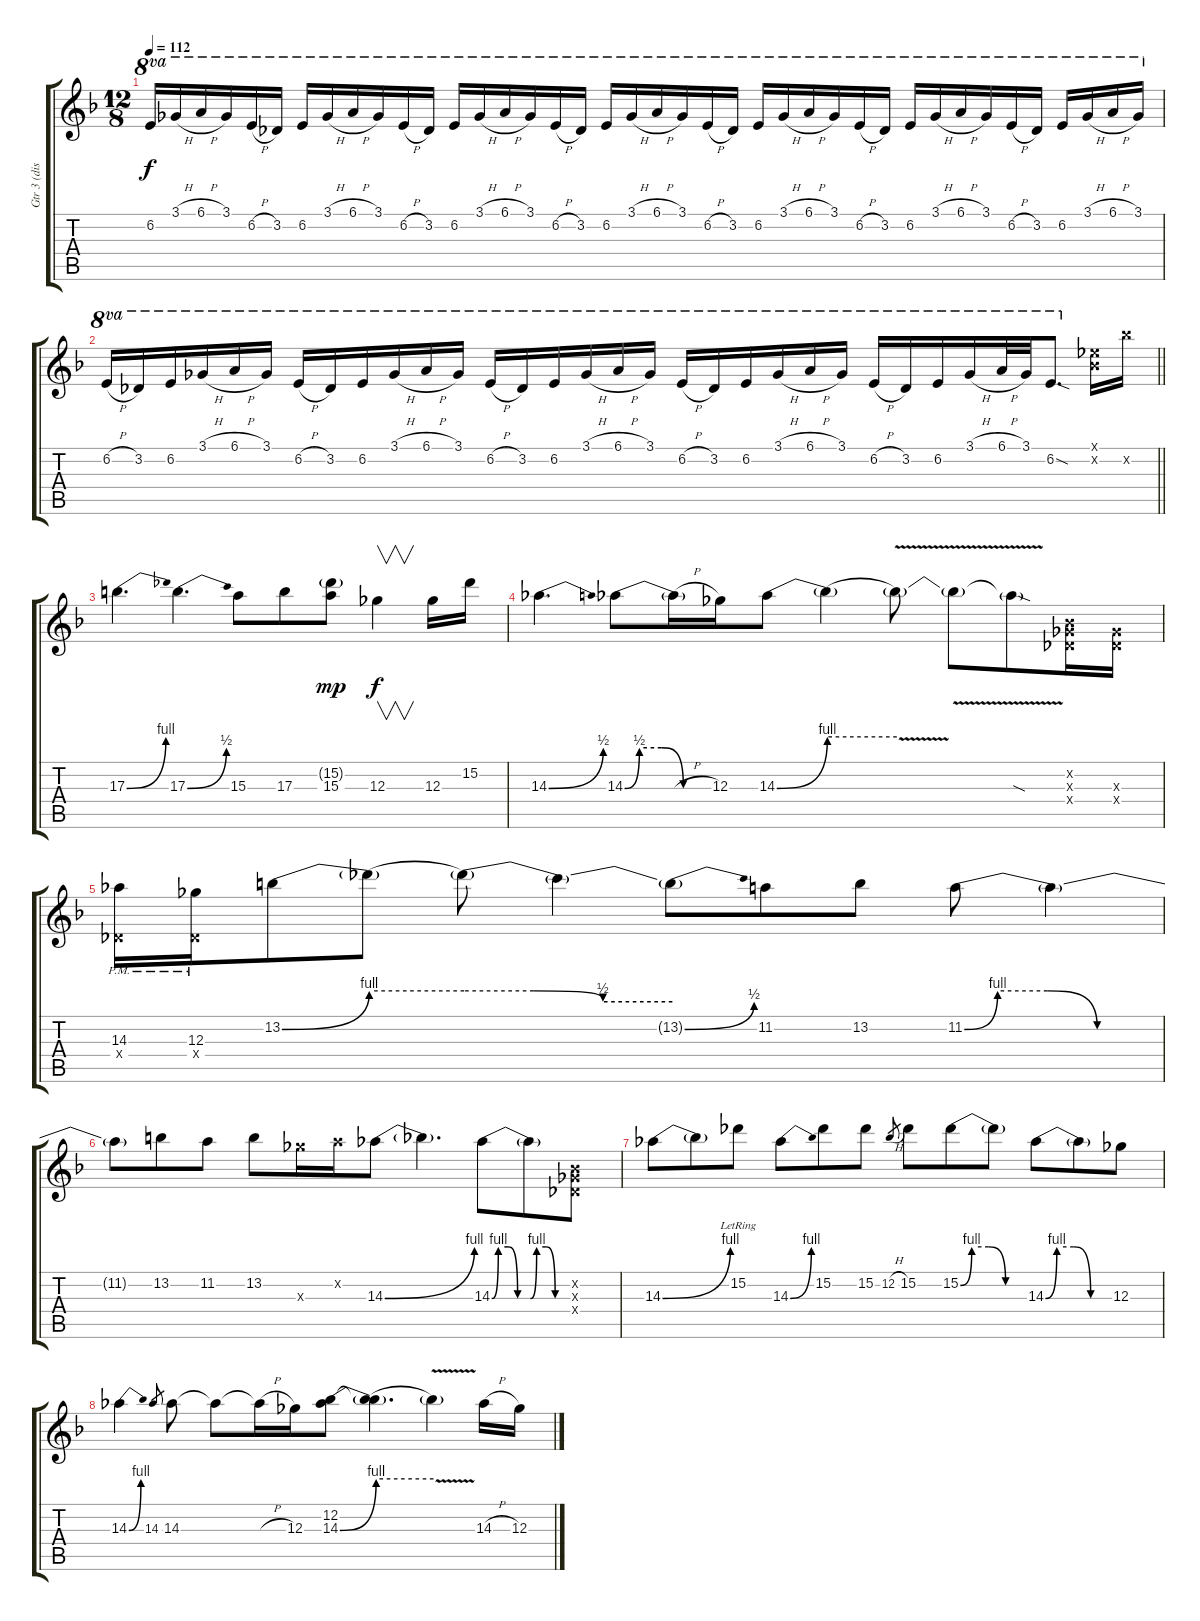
\track ("Gtr 3 (dist.)" "Gtr 3 (dis") {instrument overdrivenguitar}
\staff {score tabs}
\tuning (Eb4 Bb3 Gb3 Db3 Ab2 Eb2) {hide}
\ts (12 8)
\tempo 112
\clef g2
\ks f
6.2.16{ot 8va dy f} 3.1{h}.16{ot 8va} 6.1{h}.16{ot 8va} 3.1.16{ot 8va} 6.2{h}.16{ot 8va} 3.2.16{ot 8va} 6.2.16{ot 8va} 3.1{h}.16{ot 8va} 6.1{h}.16{ot 8va} 3.1.16{ot 8va} 6.2{h}.16{ot 8va} 3.2.16{ot 8va} 6.2.16{ot 8va} 3.1{h}.16{ot 8va} 6.1{h}.16{ot 8va} 3.1.16{ot 8va} 6.2{h}.16{ot 8va} 3.2.16{ot 8va} 6.2.16{ot 8va} 3.1{h}.16{ot 8va} 6.1{h}.16{ot 8va} 3.1.16{ot 8va} 6.2{h}.16{ot 8va} 3.2.16{ot 8va} 6.2.16{ot 8va} 3.1{h}.16{ot 8va} 6.1{h}.16{ot 8va} 3.1.16{ot 8va} 6.2{h}.16{ot 8va} 3.2.16{ot 8va} 6.2.16{ot 8va} 3.1{h}.16{ot 8va} 6.1{h}.16{ot 8va} 3.1.16{ot 8va} 6.2{h}.16{ot 8va} 3.2.16{ot 8va} 6.2.16{ot 8va} 3.1{h}.16{ot 8va} 6.1{h}.16{ot 8va} 3.1.16{ot 8va} |
\barLineRight lightlight
6.2{h}.16{ot 8va} 3.2.16{ot 8va} 6.2.16{ot 8va} 3.1{h}.16{ot 8va} 6.1{h}.16{ot 8va} 3.1.16{ot 8va} 6.2{h}.16{ot 8va} 3.2.16{ot 8va} 6.2.16{ot 8va} 3.1{h}.16{ot 8va} 6.1{h}.16{ot 8va} 3.1.16{ot 8va} 6.2{h}.16{ot 8va} 3.2.16{ot 8va} 6.2.16{ot 8va} 3.1{h}.16{ot 8va} 6.1{h}.16{ot 8va} 3.1.16{ot 8va} 6.2{h}.16{ot 8va} 3.2.16{ot 8va} 6.2.16{ot 8va} 3.1{h}.16{ot 8va} 6.1{h}.16{ot 8va} 3.1.16{ot 8va} 6.2{h}.16{ot 8va} 3.2.16{ot 8va} 6.2.16{ot 8va} 3.1{h}.16{ot 8va} 6.1{h}.32{ot 8va} 3.1.32{ot 8va} 6.2{sod}.8{d ot 8va} (0.1{x} 0.2{x}).16 12.2{x}.16 |
17.3{be (bend 0 0 60 4)}.4{d} 17.3{be (bend 0 0 60 2)}.4{d} 15.3.8 17.3.8 (15.2{g} 15.3).8{dy mp} 12.3.4{v dy f} 12.3.16 15.2.16 |
14.3{be (bend 0 0 60 2)}.4{d} 14.3{be (custom 0 0 10 2 25 2 40 0 60 0)}.8 14.3{h t}.16 12.3.16 14.3{be (bend 0 0 60 4)}.8 14.3{be (hold 0 4 60 4) t}.4 14.3{v t}.8 14.3{v t}.8 14.3{sod t}.8 (0.2{x} 0.3{x} 0.4{x}).16 (0.3{x} 0.4{x}).16 |
(14.3{pm} 0.4{pm x}).16 (12.3{pm} 0.4{pm x}).16 13.2{be (bend 0 0 60 4)}.8 13.2{be (hold 0 4 60 4) t}.8 13.2{be (custom 0 4 20 4 40 2 60 2) t}.8 13.2{t}.4 13.2{be (bend 0 0 60 2) t}.8 11.2.8 13.2.8 11.2{be (custom 0 0 10 4 25 4 40 0 60 0)}.8 11.2{t}.4 |
11.2{t}.8 13.2.8 11.2.8 13.2.8 12.3{x}.16 11.2{x}.16 14.3{be (bend 0 0 60 4)}.8 14.3{t}.4{d} 14.3{be (custom 0 0 10 4 25 4 40 0 60 0)}.8 14.3{be (custom 0 0 10 4 25 4 40 0 60 0) t}.8 (0.2{x} 0.3{x} 0.4{x}).8 |
14.3{be (bend 0 0 60 4)}.8 14.3{t}.8 15.2{lr}.8 14.3{be (bend 0 0 60 4)}.8 15.2.8 15.2.8 12.2{h}.8{gr} 15.2.8 15.2{be (custom 0 0 10 4 25 4 40 0 60 0)}.8 15.2{t}.8 14.3{be (custom 0 0 10 4 25 4 40 0 60 0)}.8 14.3{t}.8 12.3.8 |
14.3{be (bend 0 0 60 4)}.4 14.3.8{gr} 14.3.8 14.3{t}.8 14.3{h t}.16 12.3.16 (12.2 14.3{be (bend 0 0 60 4)}).8 (12.2{t} 14.3{be (hold 0 4 60 4) t}).4{d} 14.3{v t}.4 14.3{h}.16 12.3.16
